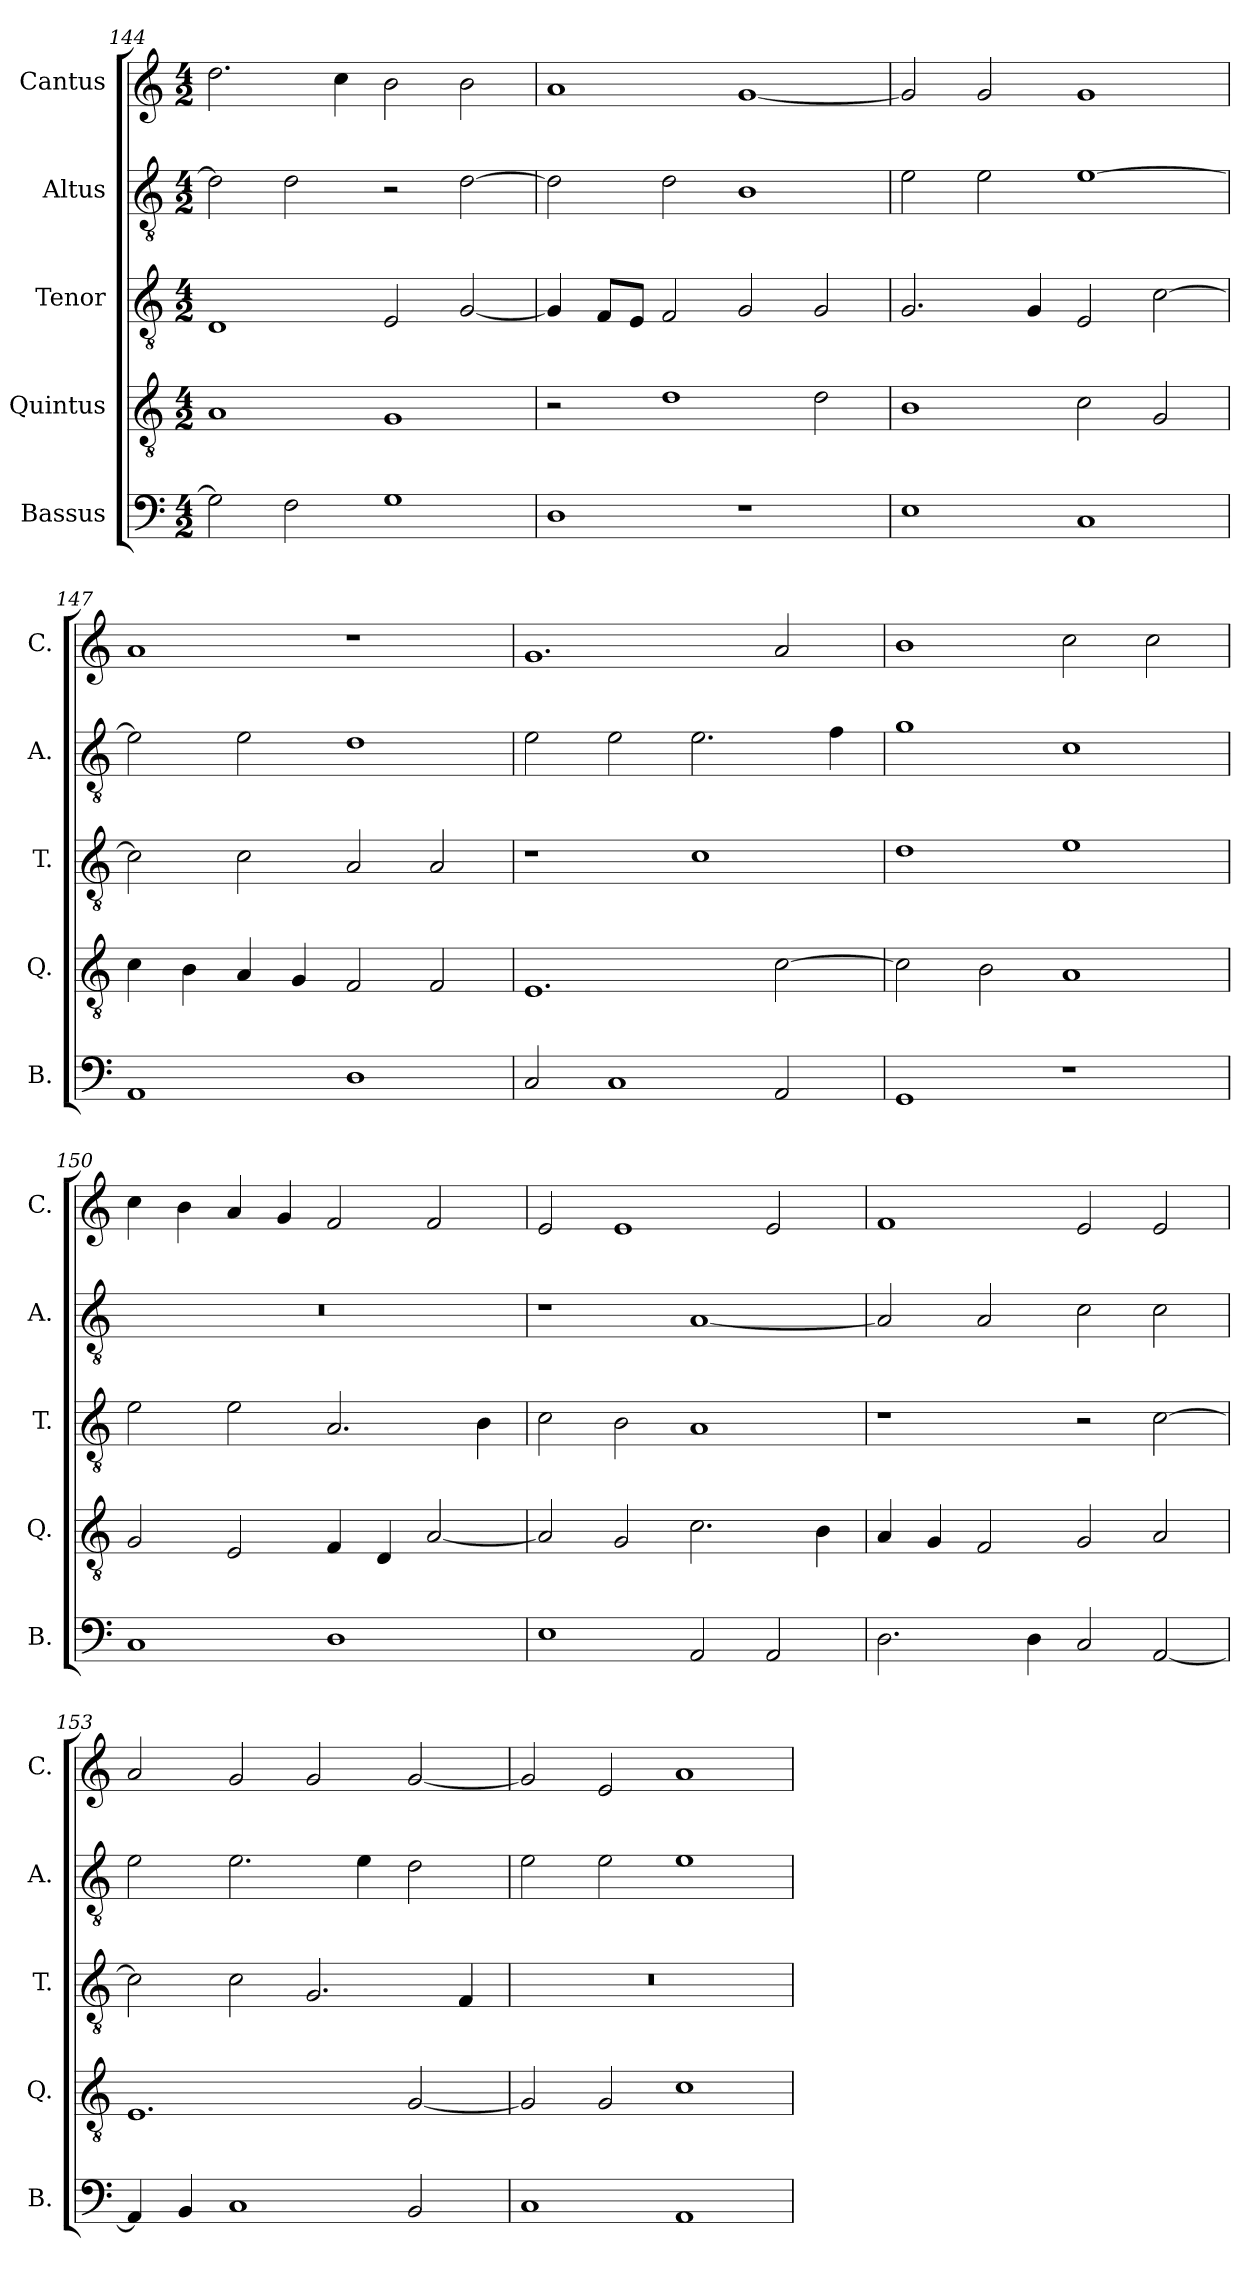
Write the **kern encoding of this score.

**kern	**kern	**kern	**kern	**kern
*part5	*part4	*part3	*part2	*part1
*staff5	*staff4	*staff3	*staff2	*staff1
*I"Bassus	*I"Quintus	*I"Tenor	*I"Altus	*I"Cantus
*I'B.	*I'Q.	*I'T.	*I'A.	*I'C.
*clefF4	*clefGv2	*clefGv2	*clefGv2	*clefG2
*k[]	*k[]	*k[]	*k[]	*k[]
*M4/2	*M4/2	*M4/2	*M4/2	*M4/2
=144	=144	=144	=144	=144
2G\]	1A	1D	2d\]	2.dd\
2F\	.	.	2d\	.
.	.	.	.	4cc\
1G	1G	2E/	2r	2b\
.	.	[2G/	[2d\	2b\
=145	=145	=145	=145	=145
1D	2r	4G/]	2d\]	1a
.	.	8F/L	.	.
.	.	8E/J	.	.
.	1d	2F/	2d\	.
1r	.	2G/	1B	[1g
.	2d\	2G/	.	.
=146	=146	=146	=146	=146
1E	1B	2.G/	2e\	2g/]
.	.	.	2e\	2g/
.	.	4G/	.	.
1C	2c\	2E/	[1e	1g
.	2G/	[2c\	.	.
=147	=147	=147	=147	=147
1AA	4c\	2c\]	2e\]	1a
.	4B\	.	.	.
.	4A/	2c\	2e\	.
.	4G/	.	.	.
1D	2F/	2A/	1d	1r
.	2F/	2A/	.	.
=148	=148	=148	=148	=148
2C/	1.E	1r	2e\	1.g
1C	.	.	2e\	.
.	.	1c	2.e\	.
2AA/	[2c\	.	.	2a/
.	.	.	4f\	.
=149	=149	=149	=149	=149
1GG	2c\]	1d	1g	1b
.	2B\	.	.	.
1r	1A	1e	1c	2cc\
.	.	.	.	2cc\
=150	=150	=150	=150	=150
1C	2G/	2e\	0r	4cc\
.	.	.	.	4b\
.	2E/	2e\	.	4a/
.	.	.	.	4g/
1D	4F/	2.A/	.	2f/
.	4D/	.	.	.
.	[2A/	.	.	2f/
.	.	4B\	.	.
=151	=151	=151	=151	=151
1E	2A/]	2c\	1r	2e/
.	2G/	2B\	.	1e
2AA/	2.c\	1A	[1A	.
2AA/	.	.	.	2e/
.	4B\	.	.	.
=152	=152	=152	=152	=152
2.D\	4A/	1r	2A/]	1f
.	4G/	.	.	.
.	2F/	.	2A/	.
4D\	.	.	.	.
2C/	2G/	2r	2c\	2e/
[2AA/	2A/	[2c\	2c\	2e/
=153	=153	=153	=153	=153
4AA/]	1.E	2c\]	2e\	2a/
4BB/	.	.	.	.
1C	.	2c\	2.e\	2g/
.	.	2.G/	.	2g/
.	.	.	4e\	.
2BB/	[2G/	.	2d\	[2g/
.	.	4F/	.	.
=154	=154	=154	=154	=154
1C	2G/]	0r	2e\	2g/]
.	2G/	.	2e\	2e/
1AA	1c	.	1e	1a
=	=	=	=	=
*-	*-	*-	*-	*-
